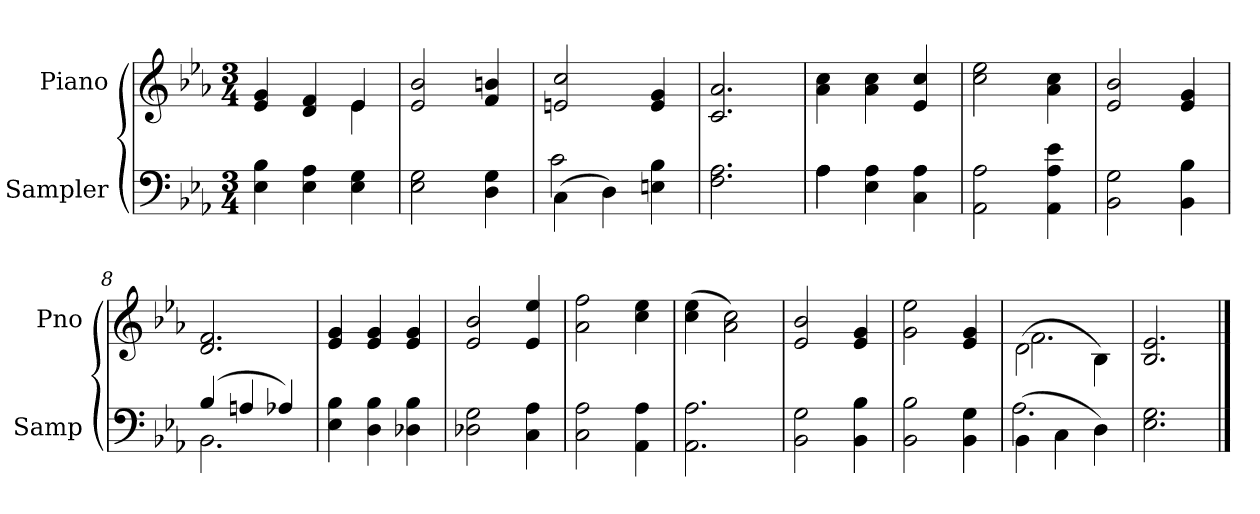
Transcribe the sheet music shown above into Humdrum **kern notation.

**kern	**kern
*part2	*part1
*staff2	*staff1
*I"Sampler	*I"Piano
*I'Samp	*I'Pno
*clefF4	*clefG2
*k[b-e-a-]	*k[b-e-a-]
*E-:	*E-:
*M3/4	*M3/4
=1	=1
*	*^
4E- 4B-	4e- 4g	2ryy
4E- 4A-	4d 4f	.
4E- 4G	4e-/	4e-
*	*v	*v
=2	=2
2E- 2G	2e- 2b-
4D 4G	4f 4bn
=3	=3
*^	*
(4C\	2c	2en 2cc
4D\)	.	.
4En 4B-	4ryy	4e 4g
*v	*v	*
=4	=4
2.F 2.A-	2.c 2.a-
=5	=5
*^	*
4A-\	4A-	4a- 4cc
4E- 4A-	2ryy	4a- 4cc
4C 4A-	.	4e- 4cc
*v	*v	*
=6	=6
2AA- 2A-	2cc 2ee-
4AA- 4A- 4e-	4a- 4cc
=7	=7
2BB- 2G	2e- 2b-
4BB- 4B-	4e- 4g
=8	=8
*^	*
(4B-/	2.BB-	2.d 2.f
4An/	.	.
4A-X/)	.	.
*v	*v	*
=9	=9
4E- 4B-	4e- 4g
4D 4B-	4e- 4g
4D-X 4B-	4e- 4g
=10	=10
2D-X 2G	2e- 2b-
4C 4A-	4e- 4ee-
=11	=11
2C 2A-	2a- 2ff
4AA- 4A-	4cc 4ee-
=12	=12
2.AA- 2.A-	(4cc 4ee-
.	2a- 2cc)
=13	=13
2BB- 2G	2e- 2b-
4BB- 4B-	4e- 4g
=14	=14
2BB- 2B-	2g 2ee-
4BB- 4G	4e- 4g
=15	=15
*^	*^
(4BB-\	2.A-	(2d\	2.f
4C\	.	.	.
4D\)	.	4B-\)	.
*v	*v	*	*
*	*v	*v
=16	=16
2.E- 2.G	2.B- 2.e-
==	==
*-	*-
